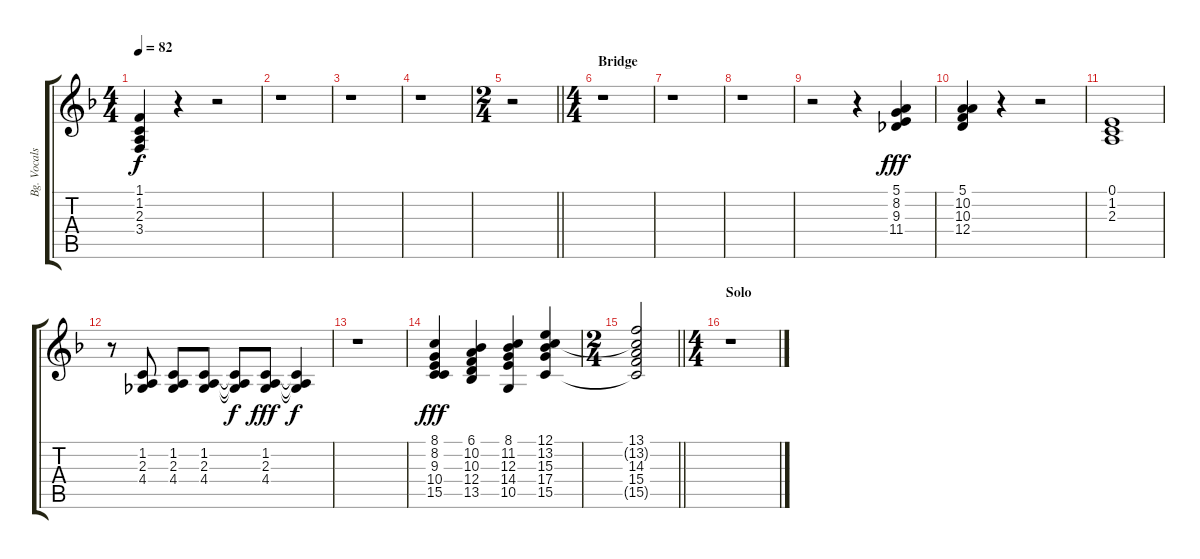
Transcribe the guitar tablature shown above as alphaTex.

\track ("Bg. Vocals" "Bg. Vocals") {instrument lead6voice}
\staff {score tabs}
\tuning (E4 B3 G3 D3 A2 E2) {hide}
\ts (4 4)
\tempo 82
\clef g2
\ks f
(1.1{t} 1.2{t} 2.3{t} 3.4{t}).4{dy f} r.4 r.2 |
r.1 |
r.1 |
r.1 |
\ts (2 4)
\barLineRight lightlight
r.2 |
\ts (4 4)
\section ("" "Bridge")
r.1 |
r.1 |
r.1 |
r.2 r.4 (5.1 8.2 9.3 11.4).4{dy fff} |
(5.1 10.2 10.3 12.4).4 r.4 r.2 |
(0.1 1.2 2.3).1 |
r.8 (1.2 2.3 4.4).8 (1.2 2.3 4.4).8 (1.2 2.3 4.4).8 (1.2{t} 2.3{t} 4.4{t}).8{dy f} (1.2 2.3 4.4).8{dy fff} (1.2{t} 2.3{t} 4.4{t}).4{dy f} |
r.1 |
(8.1 8.2 9.3 10.4 15.5).4{dy fff} (6.1 10.2 10.3 12.4 13.5).4 (8.1 11.2 12.3 14.4 10.5).4 (12.1 13.2 15.3 17.4 15.5).4 |
\ts (2 4)
\barLineRight lightlight
(13.1 13.2{t} 14.3 15.4 15.5{t}).2 |
\ts (4 4)
\section ("" "Solo")
r.1
